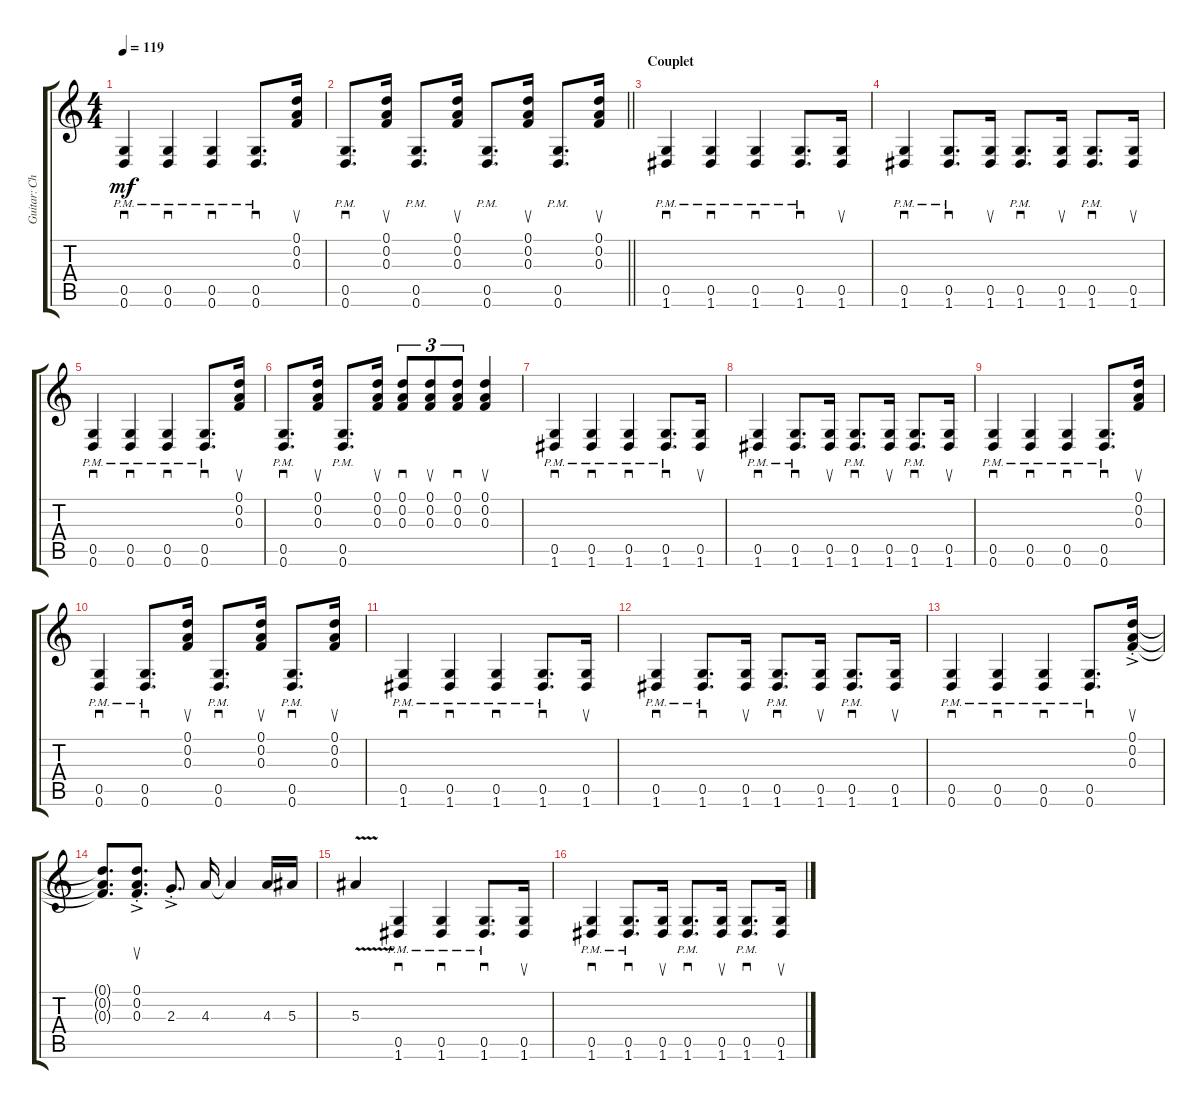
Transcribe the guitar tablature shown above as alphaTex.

\track ("Guitar: Christian Andreu" "Guitar: Ch") {instrument distortionguitar}
\staff {score tabs}
\tuning (D4 A3 F3 C3 G2 D2) {hide}
\ts (4 4)
\tempo 119
\clef g2
\ks c
(0.5{pm} 0.6{pm}).4{sd dy mf} (0.5{pm} 0.6{pm}).4{sd} (0.5{pm} 0.6{pm}).4{sd} (0.5{pm} 0.6{pm}).8{d sd} (0.1 0.2 0.3).16{su} |
\barLineRight lightlight
(0.5{pm} 0.6{pm}).8{d sd} (0.1 0.2 0.3).16{su} (0.5{pm} 0.6{pm}).8{d} (0.1 0.2 0.3).16{su} (0.5{pm} 0.6{pm}).8{d} (0.1 0.2 0.3).16{su} (0.5{pm} 0.6{pm}).8{d} (0.1 0.2 0.3).16{su} |
\section ("" "Couplet")
(0.5{pm} 1.6{pm}).4{sd} (0.5{pm} 1.6{pm}).4{sd} (0.5{pm} 1.6{pm}).4{sd} (0.5{pm} 1.6{pm}).8{d sd} (0.5 1.6).16{su} |
(0.5{pm} 1.6{pm}).4{sd} (0.5{pm} 1.6{pm}).8{d sd} (0.5 1.6).16{su} (0.5{pm} 1.6{pm}).8{d sd} (0.5 1.6).16{su} (0.5{pm} 1.6{pm}).8{d sd} (0.5 1.6).16{su} |
(0.5{pm} 0.6{pm}).4{sd} (0.5{pm} 0.6{pm}).4{sd} (0.5{pm} 0.6{pm}).4{sd} (0.5{pm} 0.6{pm}).8{d sd} (0.1 0.2 0.3).16{su} |
(0.5{pm} 0.6{pm}).8{d sd} (0.1 0.2 0.3).16{su} (0.5{pm} 0.6{pm}).8{d} (0.1 0.2 0.3).16{su} (0.1 0.2 0.3).8{sd tu (3 2)} (0.1 0.2 0.3).8{su tu (3 2)} (0.1 0.2 0.3).8{sd tu (3 2)} (0.1 0.2 0.3).4{su} |
(0.5{pm} 1.6{pm}).4{sd} (0.5{pm} 1.6{pm}).4{sd} (0.5{pm} 1.6{pm}).4{sd} (0.5{pm} 1.6{pm}).8{d sd} (0.5 1.6).16{su} |
(0.5{pm} 1.6{pm}).4{sd} (0.5{pm} 1.6{pm}).8{d sd} (0.5 1.6).16{su} (0.5{pm} 1.6{pm}).8{d sd} (0.5 1.6).16{su} (0.5{pm} 1.6{pm}).8{d sd} (0.5 1.6).16{su} |
(0.5{pm} 0.6{pm}).4{sd} (0.5{pm} 0.6{pm}).4{sd} (0.5{pm} 0.6{pm}).4{sd} (0.5{pm} 0.6{pm}).8{d sd} (0.1 0.2 0.3).16{su} |
(0.5{pm} 0.6{pm}).4{sd} (0.5{pm} 0.6{pm}).8{d sd} (0.1 0.2 0.3).16{su} (0.5{pm} 0.6{pm}).8{d sd} (0.1 0.2 0.3).16{su} (0.5{pm} 0.6{pm}).8{d sd} (0.1 0.2 0.3).16{su} |
(0.5{pm} 1.6{pm}).4{sd} (0.5{pm} 1.6{pm}).4{sd} (0.5{pm} 1.6{pm}).4{sd} (0.5{pm} 1.6{pm}).8{d sd} (0.5 1.6).16{su} |
(0.5{pm} 1.6{pm}).4{sd} (0.5{pm} 1.6{pm}).8{d sd} (0.5 1.6).16{su} (0.5{pm} 1.6{pm}).8{d sd} (0.5 1.6).16{su} (0.5{pm} 1.6{pm}).8{d sd} (0.5 1.6).16{su} |
(0.5{pm} 0.6{pm}).4{sd} (0.5{pm} 0.6{pm}).4{sd} (0.5{pm} 0.6{pm}).4{sd} (0.5{pm} 0.6{pm}).8{d sd} (0.1{ac st} 0.2{ac st} 0.3{ac st}).16{su} |
(0.1{t} 0.2{t} 0.3{t}).8{d} (0.1{ac st} 0.2{ac st} 0.3{ac st}).8{d su} 2.3{ac st}.8{d} 4.3.16 4.3{t}.4 4.3.16 5.3.16 |
5.3{v}.4 (0.5{pm} 1.6{pm}).4{sd} (0.5{pm} 1.6{pm}).4{sd} (0.5{pm} 1.6{pm}).8{d sd} (0.5 1.6).16{su} |
(0.5{pm} 1.6{pm}).4{sd} (0.5{pm} 1.6{pm}).8{d sd} (0.5 1.6).16{su} (0.5{pm} 1.6{pm}).8{d sd} (0.5 1.6).16{su} (0.5{pm} 1.6{pm}).8{d sd} (0.5 1.6).16{su}
